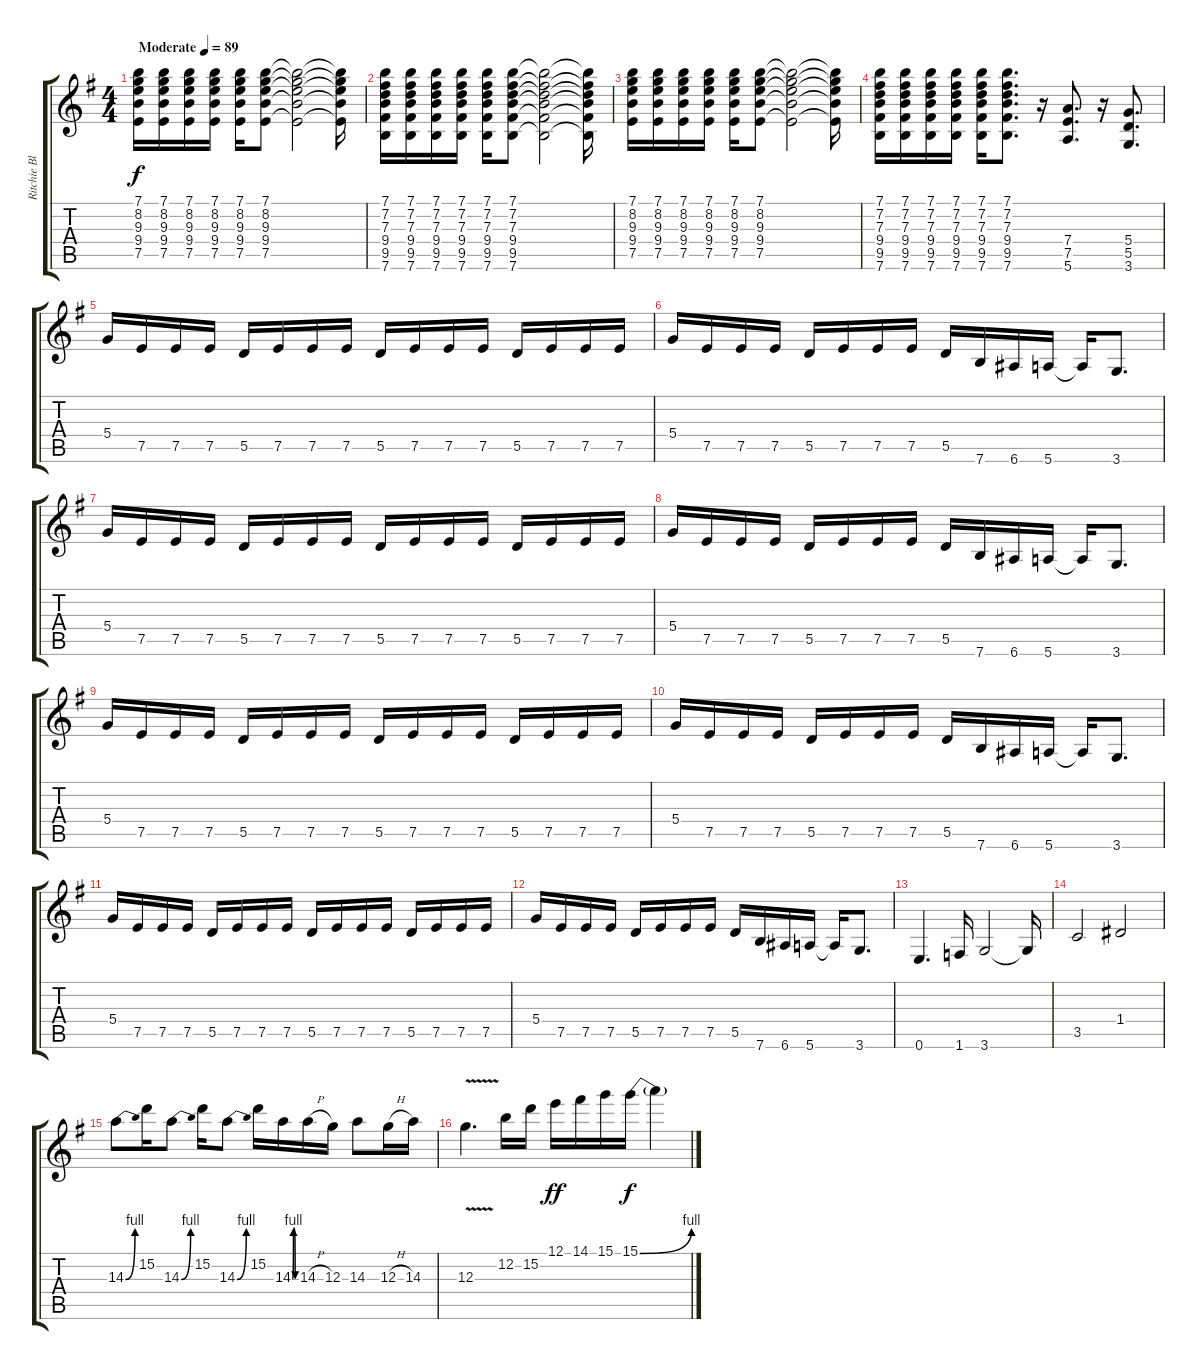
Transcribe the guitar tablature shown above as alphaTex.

\track ("Ritchie Blackmore" "Ritchie Bl") {instrument overdrivenguitar}
\staff {score tabs}
\tuning (E4 B3 G3 D3 A2 E2) {hide}
\ts (4 4)
\tempo (89 "Moderate")
\clef g2
\ks eminor
(7.1 8.2 9.3 9.4 7.5).16{dy f instrument overdrivenguitar} (7.1 8.2 9.3 9.4 7.5).16 (7.1 8.2 9.3 9.4 7.5).16 (7.1 8.2 9.3 9.4 7.5).16 (7.1 8.2 9.3 9.4 7.5).16 (7.1 8.2 9.3 9.4 7.5).8 (7.1{t} 8.2{t} 9.3{t} 9.4{t} 7.5{t}).2 (7.1{t} 8.2{t} 9.3{t} 9.4{t} 7.5{t}).16 |
(7.1 7.2 7.3 9.4 9.5 7.6).16 (7.1 7.2 7.3 9.4 9.5 7.6).16 (7.1 7.2 7.3 9.4 9.5 7.6).16 (7.1 7.2 7.3 9.4 9.5 7.6).16 (7.1 7.2 7.3 9.4 9.5 7.6).16 (7.1 7.2 7.3 9.4 9.5 7.6).8 (7.1{t} 7.2{t} 7.3{t} 9.4{t} 9.5{t} 7.6{t}).2 (7.1{t} 7.2{t} 7.3{t} 9.4{t} 9.5{t} 7.6{t}).16 |
(7.1 8.2 9.3 9.4 7.5).16 (7.1 8.2 9.3 9.4 7.5).16 (7.1 8.2 9.3 9.4 7.5).16 (7.1 8.2 9.3 9.4 7.5).16 (7.1 8.2 9.3 9.4 7.5).16 (7.1 8.2 9.3 9.4 7.5).8 (7.1{t} 8.2{t} 9.3{t} 9.4{t} 7.5{t}).2 (7.1{t} 8.2{t} 9.3{t} 9.4{t} 7.5{t}).16 |
(7.1 7.2 7.3 9.4 9.5 7.6).16 (7.1 7.2 7.3 9.4 9.5 7.6).16 (7.1 7.2 7.3 9.4 9.5 7.6).16 (7.1 7.2 7.3 9.4 9.5 7.6).16 (7.1 7.2 7.3 9.4 9.5 7.6).16 (7.1 7.2 7.3 9.4 9.5 7.6).8{d} r.16 (7.4 7.5 5.6).8{d} r.16 (5.4 5.5 3.6).8{d} |
5.4.16 7.5.16 7.5.16 7.5.16 5.5.16 7.5.16 7.5.16 7.5.16 5.5.16 7.5.16 7.5.16 7.5.16 5.5.16 7.5.16 7.5.16 7.5.16 |
5.4.16 7.5.16 7.5.16 7.5.16 5.5.16 7.5.16 7.5.16 7.5.16 5.5.16 7.6.16 6.6.16 5.6.16 5.6{t}.16 3.6.8{d} |
5.4.16 7.5.16 7.5.16 7.5.16 5.5.16 7.5.16 7.5.16 7.5.16 5.5.16 7.5.16 7.5.16 7.5.16 5.5.16 7.5.16 7.5.16 7.5.16 |
5.4.16 7.5.16 7.5.16 7.5.16 5.5.16 7.5.16 7.5.16 7.5.16 5.5.16 7.6.16 6.6.16 5.6.16 5.6{t}.16 3.6.8{d} |
5.4.16 7.5.16 7.5.16 7.5.16 5.5.16 7.5.16 7.5.16 7.5.16 5.5.16 7.5.16 7.5.16 7.5.16 5.5.16 7.5.16 7.5.16 7.5.16 |
5.4.16 7.5.16 7.5.16 7.5.16 5.5.16 7.5.16 7.5.16 7.5.16 5.5.16 7.6.16 6.6.16 5.6.16 5.6{t}.16 3.6.8{d} |
5.4.16 7.5.16 7.5.16 7.5.16 5.5.16 7.5.16 7.5.16 7.5.16 5.5.16 7.5.16 7.5.16 7.5.16 5.5.16 7.5.16 7.5.16 7.5.16 |
5.4.16 7.5.16 7.5.16 7.5.16 5.5.16 7.5.16 7.5.16 7.5.16 5.5.16 7.6.16 6.6.16 5.6.16 5.6{t}.16 3.6.8{d} |
0.6.4{d} 1.6.16 3.6.2 3.6{t}.16 |
3.5.2 1.4.2 |
14.3{be (bend 0 0 60 4)}.8 15.2.16 14.3{be (bend 0 0 60 4)}.8 15.2.16 14.3{be (bend 0 0 60 4)}.8 15.2.16 14.3{be (custom 0 0 15 4 30 4 45 0 60 0)}.16 14.3{h}.16 12.3.16 14.3.8 12.3{h}.16 14.3.16 |
12.3{v}.4{d} 12.2.16 15.2.16 12.1.16{dy ff} 14.1.16 15.1.16 15.1{be (bend 0 0 60 4)}.16{dy f} 15.1{t}.4
